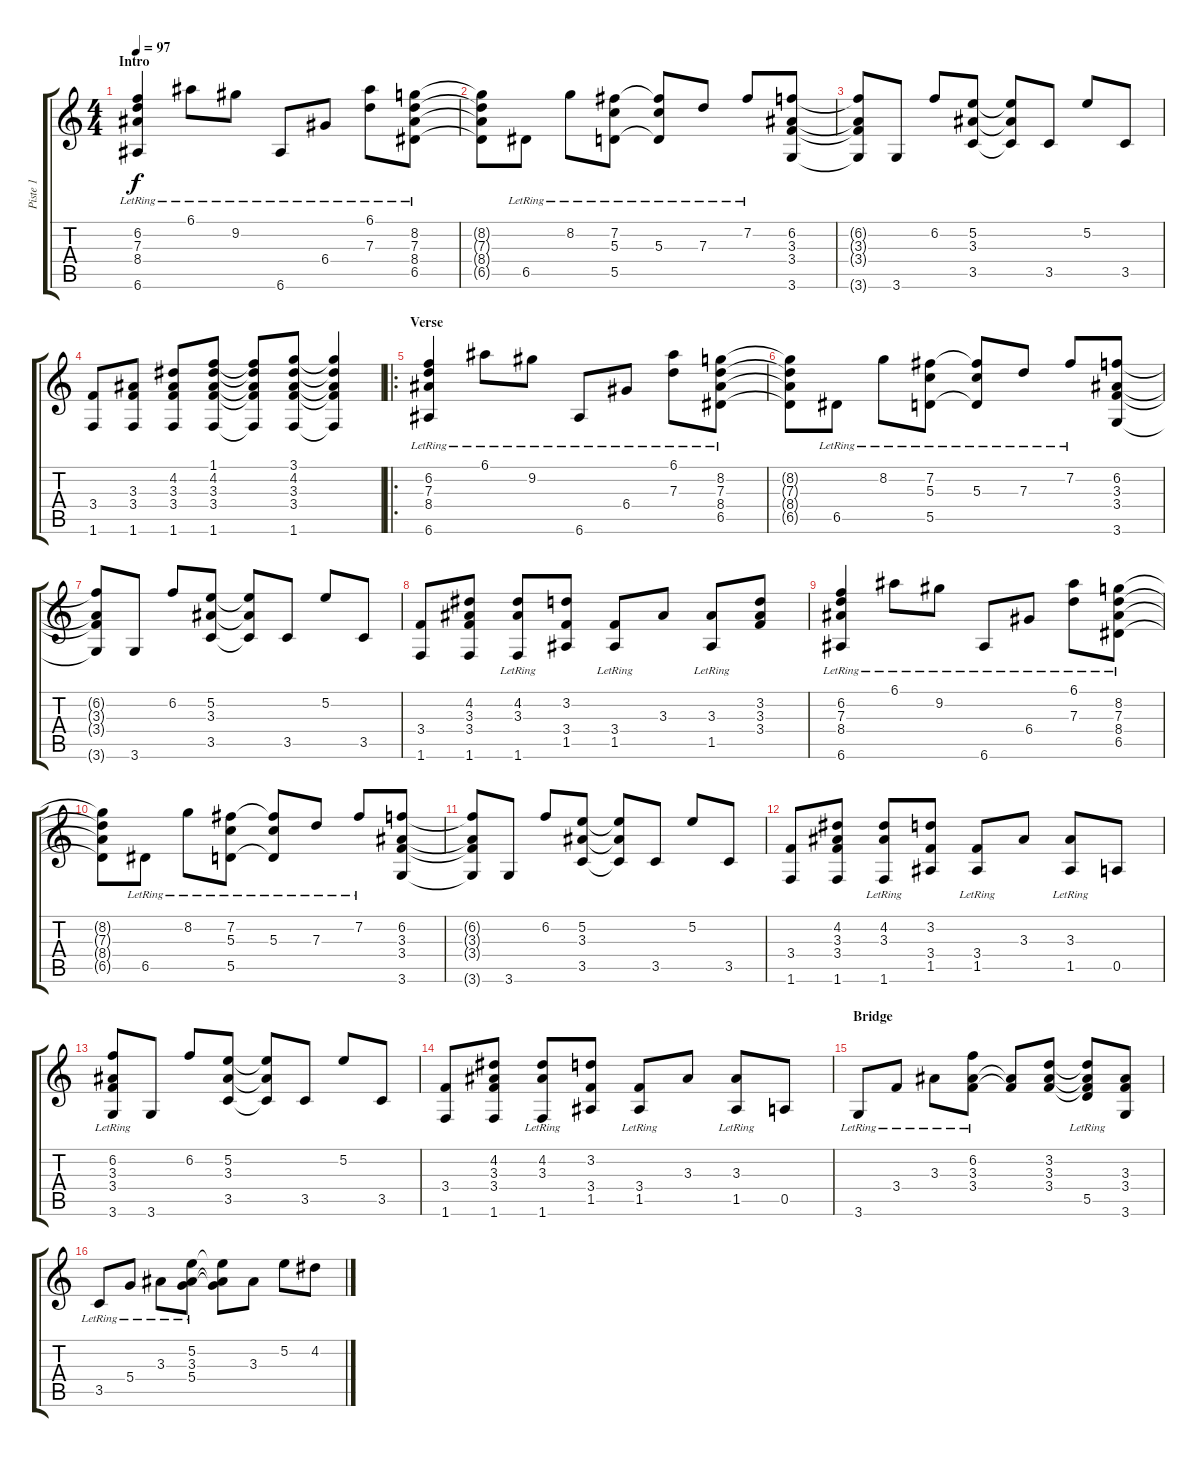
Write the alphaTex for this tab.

\track ("Piste 1" "Piste 1") {instrument acousticguitarnylon}
\staff {score tabs}
\tuning (E4 B3 G3 D3 A2 E2) {hide}
\ts (4 4)
\section ("" "Intro")
\tempo 97
\clef g2
\ks c
(6.2{lr} 7.3{lr} 8.4{lr} 6.6{lr}).4{dy f instrument acousticguitarnylon} 6.1{lr}.8 9.2{lr}.8 6.6{lr}.8 6.4{lr}.8 (6.1{lr} 7.3{lr}).8 (8.2{lr} 7.3{lr} 8.4{lr} 6.5{lr}).8 |
(8.2{t} 7.3{t} 8.4{t} 6.5{t}).8 6.5{lr}.8 8.2{lr}.8 (7.2{lr} 5.3 5.5{lr}).8 (7.2{t} 5.3{lr} 5.5{t}).8 7.3{lr}.8 7.2{lr}.8 (6.2 3.3 3.4 3.6).8 |
(6.2{t} 3.3{t} 3.4{t} 3.6{t}).8 3.6.8 6.2.8 (5.2 3.3 3.5).8 (5.2{t} 3.3{t} 3.5{t}).8 3.5.8 5.2.8 3.5.8 |
(3.4 1.6).8 (3.3 3.4 1.6).8 (4.2 3.3 3.4 1.6).8 (1.1 4.2 3.3 3.4 1.6).8 (1.1{t} 4.2{t} 3.3{t} 3.4{t} 1.6{t}).8 (3.1 4.2 3.3 3.4 1.6).8 (3.1{t} 4.2{t} 3.3{t} 3.4{t} 1.6{t}).4 |
\ro
\section ("" "Verse")
(6.2{lr} 7.3{lr} 8.4{lr} 6.6{lr}).4 6.1{lr}.8 9.2{lr}.8 6.6{lr}.8 6.4{lr}.8 (6.1{lr} 7.3{lr}).8 (8.2{lr} 7.3{lr} 8.4{lr} 6.5{lr}).8 |
(8.2{t} 7.3{t} 8.4{t} 6.5{t}).8 6.5{lr}.8 8.2{lr}.8 (7.2{lr} 5.3 5.5{lr}).8 (7.2{t} 5.3{lr} 5.5{t}).8 7.3{lr}.8 7.2{lr}.8 (6.2 3.3 3.4 3.6).8 |
(6.2{t} 3.3{t} 3.4{t} 3.6{t}).8 3.6.8 6.2.8 (5.2 3.3 3.5).8 (5.2{t} 3.3{t} 3.5{t}).8 3.5.8 5.2.8 3.5.8 |
(3.4 1.6).8 (4.2 3.3 3.4 1.6).8 (4.2 3.3 1.6{lr}).8 (3.2 3.4 1.5).8 (3.4 1.5{lr}).8 3.3.8 (3.3 1.5{lr}).8 (3.2 3.3 3.4).8 |
(6.2{lr} 7.3{lr} 8.4{lr} 6.6{lr}).4 6.1{lr}.8 9.2{lr}.8 6.6{lr}.8 6.4{lr}.8 (6.1{lr} 7.3{lr}).8 (8.2{lr} 7.3{lr} 8.4{lr} 6.5{lr}).8 |
(8.2{t} 7.3{t} 8.4{t} 6.5{t}).8 6.5{lr}.8 8.2{lr}.8 (7.2{lr} 5.3 5.5{lr}).8 (7.2{t} 5.3{lr} 5.5{t}).8 7.3{lr}.8 7.2{lr}.8 (6.2 3.3 3.4 3.6).8 |
(6.2{t} 3.3{t} 3.4{t} 3.6{t}).8 3.6.8 6.2.8 (5.2 3.3 3.5).8 (5.2{t} 3.3{t} 3.5{t}).8 3.5.8 5.2.8 3.5.8 |
(3.4 1.6).8 (4.2 3.3 3.4 1.6).8 (4.2 3.3 1.6{lr}).8 (3.2 3.4 1.5).8 (3.4 1.5{lr}).8 3.3.8 (3.3{lr} 1.5{lr}).8 0.5.8 |
(6.2{lr} 3.3{lr} 3.4{lr} 3.6{lr}).8 3.6.8 6.2.8 (5.2 3.3 3.5).8 (5.2{t} 3.3{t} 3.5{t}).8 3.5.8 5.2.8 3.5.8 |
(3.4 1.6).8 (4.2 3.3 3.4 1.6).8 (4.2 3.3 1.6{lr}).8 (3.2 3.4 1.5).8 (3.4 1.5{lr}).8 3.3.8 (3.3{lr} 1.5{lr}).8 0.5.8 |
\section ("" "Bridge")
3.6{lr}.8 3.4{lr}.8 3.3{lr}.8 (6.2{lr} 3.3 3.4).8 (3.3{t} 3.4{t}).8 (3.2 3.3 3.4).8 (3.2{t} 3.3{t} 3.4{t} 5.5{lr}).8 (3.3 3.4 3.6).8 |
3.5{lr}.8 5.4{lr}.8 3.3{lr}.8 (5.2{lr} 3.3 5.4{lr}).8 (5.2{t} 3.3{t} 5.4{t}).8 3.3.8 5.2.8 4.2.8
